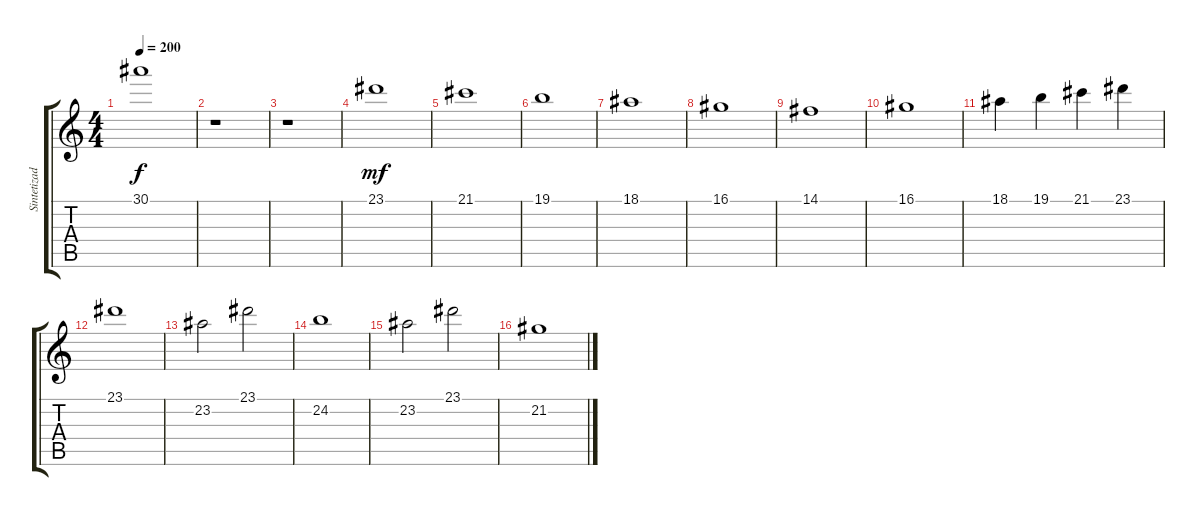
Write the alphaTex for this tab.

\track ("Sintetizador 2" "Sintetizad") {instrument stringensemble1}
\staff {score tabs}
\tuning (E4 B3 G3 D3 A2 E2) {hide}
\ts (4 4)
\tempo 200
\clef g2
\ks c
30.1.1{dy f} |
r.1 |
r.1 |
23.1.1{dy mf} |
21.1.1 |
19.1.1 |
18.1.1 |
16.1.1 |
14.1.1 |
16.1.1 |
18.1.4 19.1.4 21.1.4 23.1.4 |
23.1.1 |
23.2.2 23.1.2 |
24.2.1 |
23.2.2 23.1.2 |
21.2.1
